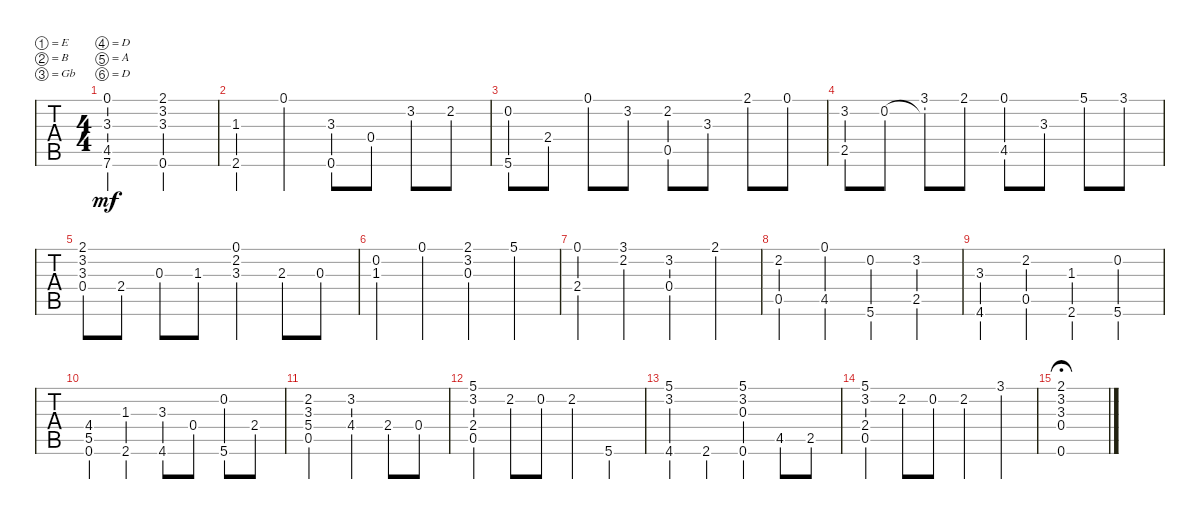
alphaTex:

\bracketExtendMode groupsimilarinstruments
\singleTrackTrackNamePolicy hidden
\multiTrackTrackNamePolicy hidden
\firstSystemTrackNameOrientation horizontal
\otherSystemsTrackNameOrientation horizontal
\track ("Gitarre" "S-Gt") {instrument acousticguitarsteel}
\staff {tabs}
\tuning (E4 B3 Gb3 D3 A2 D2)
\ts (4 4)
\tempo (160 hide)
\clef g2
\ks c
(7.6 4.5 3.3 0.1).2{dy mf} (3.3 3.2 2.1 0.6).2 |
(2.6 1.3).4 0.1.4 (0.6 3.3).8 0.4.8 3.2.8 2.2.8 |
(5.6 0.2).8 2.4.8 0.1.8 3.2.8 (0.5 2.2).8 3.3.8 2.1.8 0.1.8 |
(3.2 2.5).8 0.2.8 (0.2{t} 3.1).8 2.1.8 (4.5 0.1).8 3.3.8 5.1.8 3.1.8 |
(0.4 3.3 3.2 2.1).8 2.4.8 0.3.8 1.3.8 (3.3 2.2 0.1).4 2.3.8 0.3.8 |
(1.3 0.2).4 0.1.4 (0.3 3.2 2.1).4 5.1.4 |
(0.1 2.4).4 (2.2 3.1).4 (3.2 0.4).4 2.1.4 |
(2.2 0.5).4 (4.5 0.1).4 (5.6 0.2).4 (2.5 3.2).4 |
(4.6 3.3).4 (0.5 2.2).4 (2.6 1.3).4 (5.6 0.2).4 |
(4.4 5.5 0.6).4 (2.6 1.3).4 (4.6 3.3).8 0.4.8 (5.6 0.2).8 2.4.8 |
(0.5 3.3 5.4 2.2).2 (4.4 3.2).4 2.4.8 0.4.8 |
(0.5 2.4 3.2 5.1).4 2.2.8 0.2.8 2.2.4 5.6.4 |
(4.6 3.2 5.1).4 2.6.4 (3.2 5.1 0.6 0.3).4 4.5.8 2.5.8 |
(2.4 3.2 5.1 0.5).4 2.2.8 0.2.8 2.2.4 3.1.4 |
(0.4 3.3 3.2 2.1 0.6).1{fermata (medium 0.5)}
